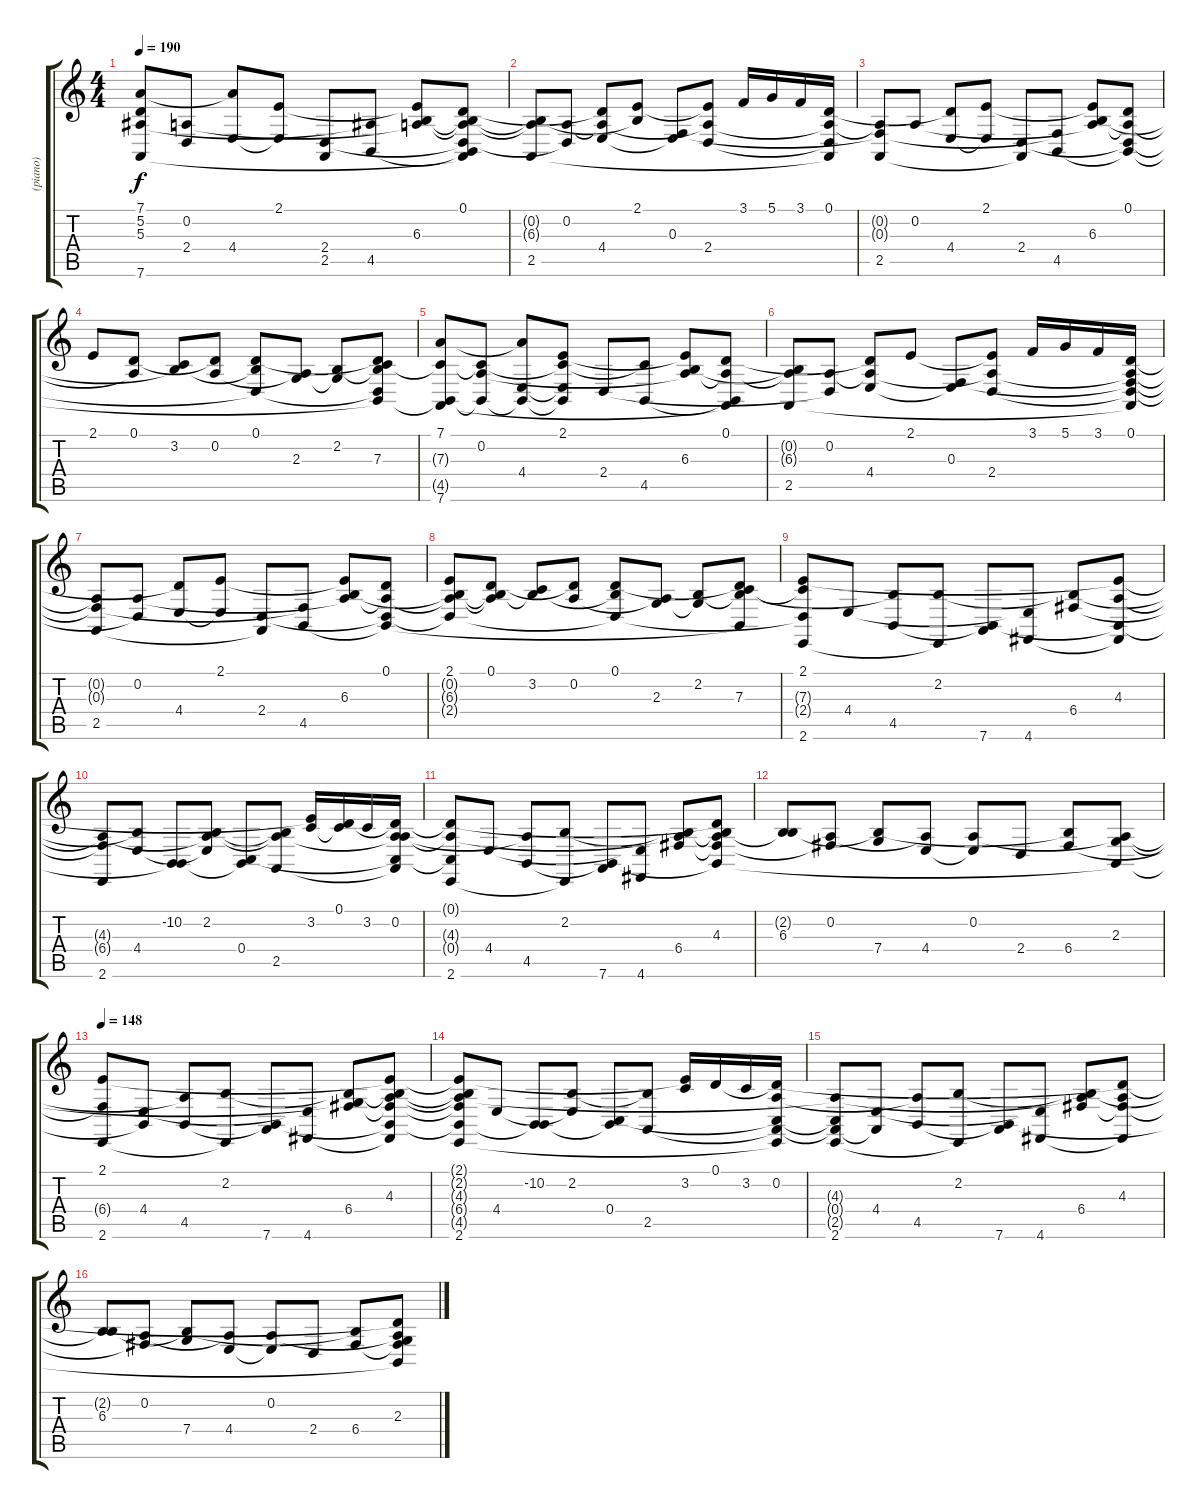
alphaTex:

\track ("(piano)" "(piano)") {instrument electricgrandpiano}
\staff {score tabs}
\tuning (D4 A3 F3 C3 G2 D2) {hide}
\ts (4 4)
\tempo 190
\clef g2
\ks c
(7.1 5.2{t} 5.3{t} 7.6).8{dy f} (0.2 2.4{t}).8 (7.1{t} 4.4).8 (2.1 4.4{t}).8 (2.4 2.5{t}).8 (5.3{t} 4.5).8 (2.1{t} 0.2{t} 6.3).8 (0.1 0.2{t} 6.3{t} 2.4{t} 4.5{t} 7.6{t}).8 |
(0.2{t} 6.3{t} 2.5).8 (0.2 2.4{t}).8 (0.1{t} 0.2{t} 4.4).8 (2.1 6.3{t}).8 (0.3 4.4{t}).8 (2.1{t} 0.2{t} 2.4).8 3.1.16 5.1.16 3.1.16 (0.1 0.2{t} 2.4{t} 2.5{t}).16 |
(0.2{t} 0.3{t} 2.5).8 0.2.8 (0.1{t} 4.4).8 (2.1 4.4{t}).8 (2.4 2.5{t}).8 (0.3{t} 4.5).8 (2.1{t} 0.2{t} 6.3).8 (0.1 0.2{t} 2.4{t} 4.5{t}).8 |
2.1.8 (0.1 0.2{t}).8 (3.2 6.3{t}).8 (0.1{t} 0.2).8 (0.1 6.3{t} 2.4{t}).8 (0.2{t} 2.3).8 (2.2 2.3{t}).8 (0.1{t} 2.2{t} 7.3 2.4{t} 4.5{t}).8 |
(7.1 7.3{t} 4.5{t} 7.6).8 (0.2 7.3{t} 4.5{t}).8 (7.1{t} 4.4 4.5{t}).8 (2.1 7.3{t} 4.4{t} 4.5{t}).8 2.4.8 (7.3{t} 4.5).8 (2.1{t} 0.2{t} 6.3).8 (0.1 0.2{t} 4.5{t} 7.6{t}).8 |
(0.2{t} 6.3{t} 2.5).8 (0.2 2.4{t}).8 (0.1{t} 0.2{t} 4.4).8 2.1.8 (0.3 4.4{t}).8 (2.1{t} 0.2{t} 2.4).8 3.1.16 5.1.16 3.1.16 (0.1 0.2{t} 0.3{t} 2.4{t} 2.5{t}).16 |
(0.2{t} 0.3{t} 2.5).8 (0.2 2.4{t}).8 (0.1{t} 4.4).8 (2.1 4.4{t}).8 (2.4 2.5{t}).8 (0.3{t} 4.5).8 (2.1{t} 0.2{t} 6.3).8 (0.1 0.2{t} 2.4{t} 4.5{t}).8 |
(2.1 0.2{t} 6.3{t} 2.4{t}).8 (0.1 0.2{t} 6.3{t}).8 (3.2 6.3{t}).8 (0.1{t} 0.2).8 (0.1 6.3{t} 2.4{t}).8 (0.2{t} 2.3).8 (2.2 2.3{t}).8 (0.1{t} 2.2{t} 7.3 4.5{t}).8 |
(2.1 7.3{t} 2.4{t} 2.6).8 4.4.8 (2.2{t} 4.5).8 (2.2 2.6{t}).8 (4.5{t} 7.6).8 (4.4{t} 4.6).8 (2.2{t} 6.4).8 (2.1{t} 4.3 4.5{t} 4.6{t}).8 |
(4.3{t} 6.4{t} 2.6).8 (2.2{t} 4.4).8 (-10.2 4.5{t}).8 (2.2 4.3{t} 4.4{t}).8 (0.4 4.5{t}).8 (2.2{t} 4.3{t} 2.5).8 (2.1{t} 3.2).16 (0.1 3.2{t}).16 3.2.16 (0.1{t} 0.2 4.3{t} 0.4{t} 2.5{t}).16 |
(0.1{t} 4.3{t} 0.4{t} 2.6).8 4.4.8 (0.2{t} 4.5).8 (2.2 2.6{t}).8 (4.5{t} 7.6).8 (4.4{t} 4.6).8 (2.2{t} 4.3{t} 6.4).8 (0.1{t} 2.2{t} 4.3 6.4{t} 4.5{t}).8 |
(2.2{t} 6.3).8 (0.2 6.4{t}).8 (6.3{t} 7.4).8 (0.2{t} 4.4).8 (0.2 4.4{t}).8 2.4.8 (6.3{t} 6.4).8 (0.2{t} 2.3 4.5{t}).8 |
\tempo 148
(2.1 6.4{t} 2.6).8 (4.4 4.5{t}).8 (0.2{t} 4.5).8 (2.2 2.6{t}).8 (4.5{t} 7.6).8 (4.4{t} 4.6).8 (2.2{t} 2.3{t} 6.4).8 (2.1{t} 2.2{t} 4.3 6.4{t} 4.5{t} 4.6{t}).8 |
(2.1{t} 2.2{t} 4.3{t} 6.4{t} 4.5{t} 2.6).8 4.4.8 (-10.2 4.5{t}).8 (2.2 4.4{t}).8 (0.4 4.5{t}).8 (2.2{t} 2.5).8 (2.1{t} 3.2).16 0.1.16 3.2.16 (0.1{t} 0.2 0.4{t} 2.5{t} 2.6{t}).16 |
(4.3{t} 0.4{t} 2.5{t} 2.6).8 (4.4 2.5{t}).8 (0.2{t} 4.5).8 (2.2 2.6{t}).8 (4.5{t} 7.6).8 (4.4{t} 4.6).8 (2.2{t} 4.3{t} 6.4).8 (0.1{t} 4.3 6.4{t} 4.6{t}).8 |
(2.2{t} 6.3).8 (0.2 6.4{t}).8 (6.3{t} 7.4).8 (0.2{t} 4.4).8 (0.2 4.4{t}).8 2.4.8 (6.3{t} 6.4).8 (0.1{t} 0.2{t} 2.3 6.4{t} 4.5{t}).8
